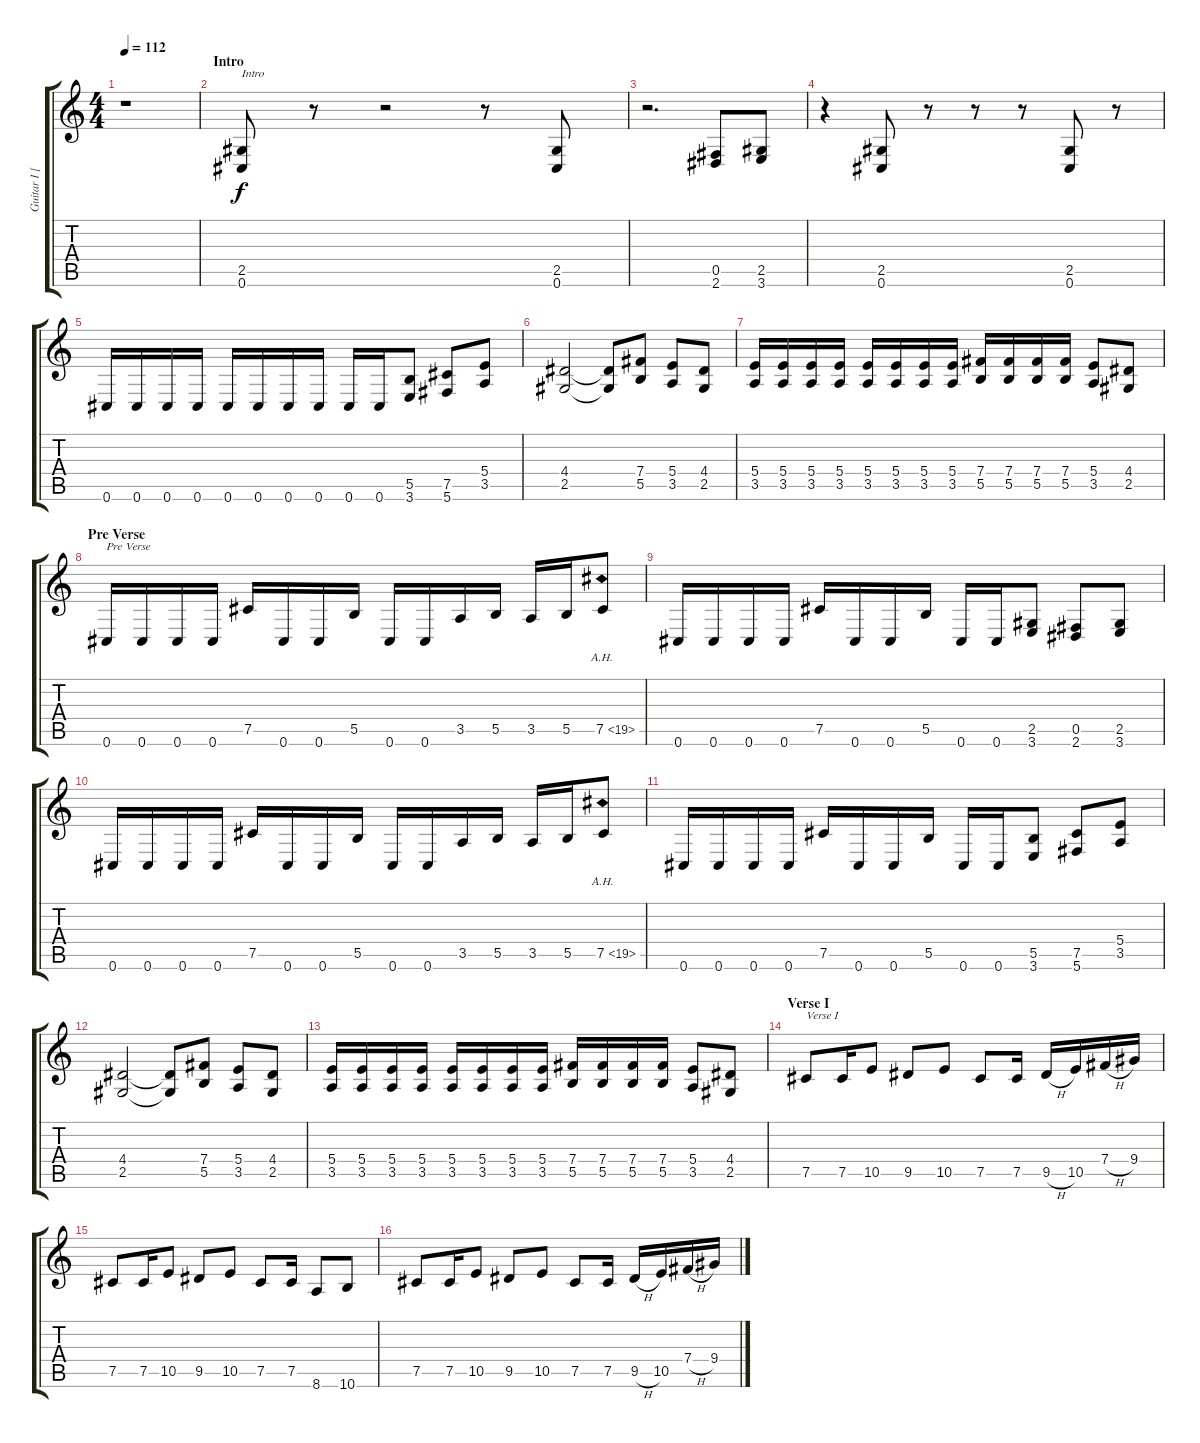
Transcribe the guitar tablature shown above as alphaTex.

\track ("Guitar I [Sundin]" "Guitar I [") {instrument distortionguitar}
\staff {score tabs}
\tuning (Db4 Ab3 E3 B2 Gb2 Db2) {hide}
\ts (4 4)
\tempo 112
\clef g2
\ks c
r.1{dy f instrument distortionguitar} |
\section ("" "Intro")
(2.5 0.6).8{txt "Intro"} r.8 r.2 r.8 (2.5 0.6).8 |
r.2{d} (0.5 2.6).8 (2.5 3.6).8 |
r.4 (2.5 0.6).8 r.8 r.8 r.8 (2.5 0.6).8 r.8 |
0.6.16 0.6.16 0.6.16 0.6.16 0.6.16 0.6.16 0.6.16 0.6.16 0.6.16 0.6.16 (5.5 3.6).8 (7.5 5.6).8 (5.4 3.5).8 |
(4.4 2.5).2 (4.4{t} 2.5{t}).8 (7.4 5.5).8 (5.4 3.5).8 (4.4 2.5).8 |
(5.4 3.5).16 (5.4 3.5).16 (5.4 3.5).16 (5.4 3.5).16 (5.4 3.5).16 (5.4 3.5).16 (5.4 3.5).16 (5.4 3.5).16 (7.4 5.5).16 (7.4 5.5).16 (7.4 5.5).16 (7.4 5.5).16 (5.4 3.5).8 (4.4 2.5).8 |
\section ("" "Pre Verse")
0.6.16{txt "Pre Verse"} 0.6.16 0.6.16 0.6.16 7.5.16 0.6.16 0.6.16 5.5.16 0.6.16 0.6.16 3.5.16 5.5.16 3.5.16 5.5.16 7.5{ah 12}.8 |
0.6.16 0.6.16 0.6.16 0.6.16 7.5.16 0.6.16 0.6.16 5.5.16 0.6.16 0.6.16 (2.5 3.6).8 (0.5 2.6).8 (2.5 3.6).8 |
0.6.16 0.6.16 0.6.16 0.6.16 7.5.16 0.6.16 0.6.16 5.5.16 0.6.16 0.6.16 3.5.16 5.5.16 3.5.16 5.5.16 7.5{ah 12}.8 |
0.6.16 0.6.16 0.6.16 0.6.16 7.5.16 0.6.16 0.6.16 5.5.16 0.6.16 0.6.16 (5.5 3.6).8 (7.5 5.6).8 (5.4 3.5).8 |
(4.4 2.5).2 (4.4{t} 2.5{t}).8 (7.4 5.5).8 (5.4 3.5).8 (4.4 2.5).8 |
(5.4 3.5).16 (5.4 3.5).16 (5.4 3.5).16 (5.4 3.5).16 (5.4 3.5).16 (5.4 3.5).16 (5.4 3.5).16 (5.4 3.5).16 (7.4 5.5).16 (7.4 5.5).16 (7.4 5.5).16 (7.4 5.5).16 (5.4 3.5).8 (4.4 2.5).8 |
\section ("" "Verse I")
7.5.8{txt "Verse I"} 7.5.16 10.5.8 9.5.8 10.5.8 7.5.8 7.5.16 9.5{h}.16 10.5.16 7.4{h}.16 9.4.16 |
7.5.8 7.5.16 10.5.8 9.5.8 10.5.8 7.5.8 7.5.16 8.6.8 10.6.8 |
7.5.8 7.5.16 10.5.8 9.5.8 10.5.8 7.5.8 7.5.16 9.5{h}.16 10.5.16 7.4{h}.16 9.4.16
